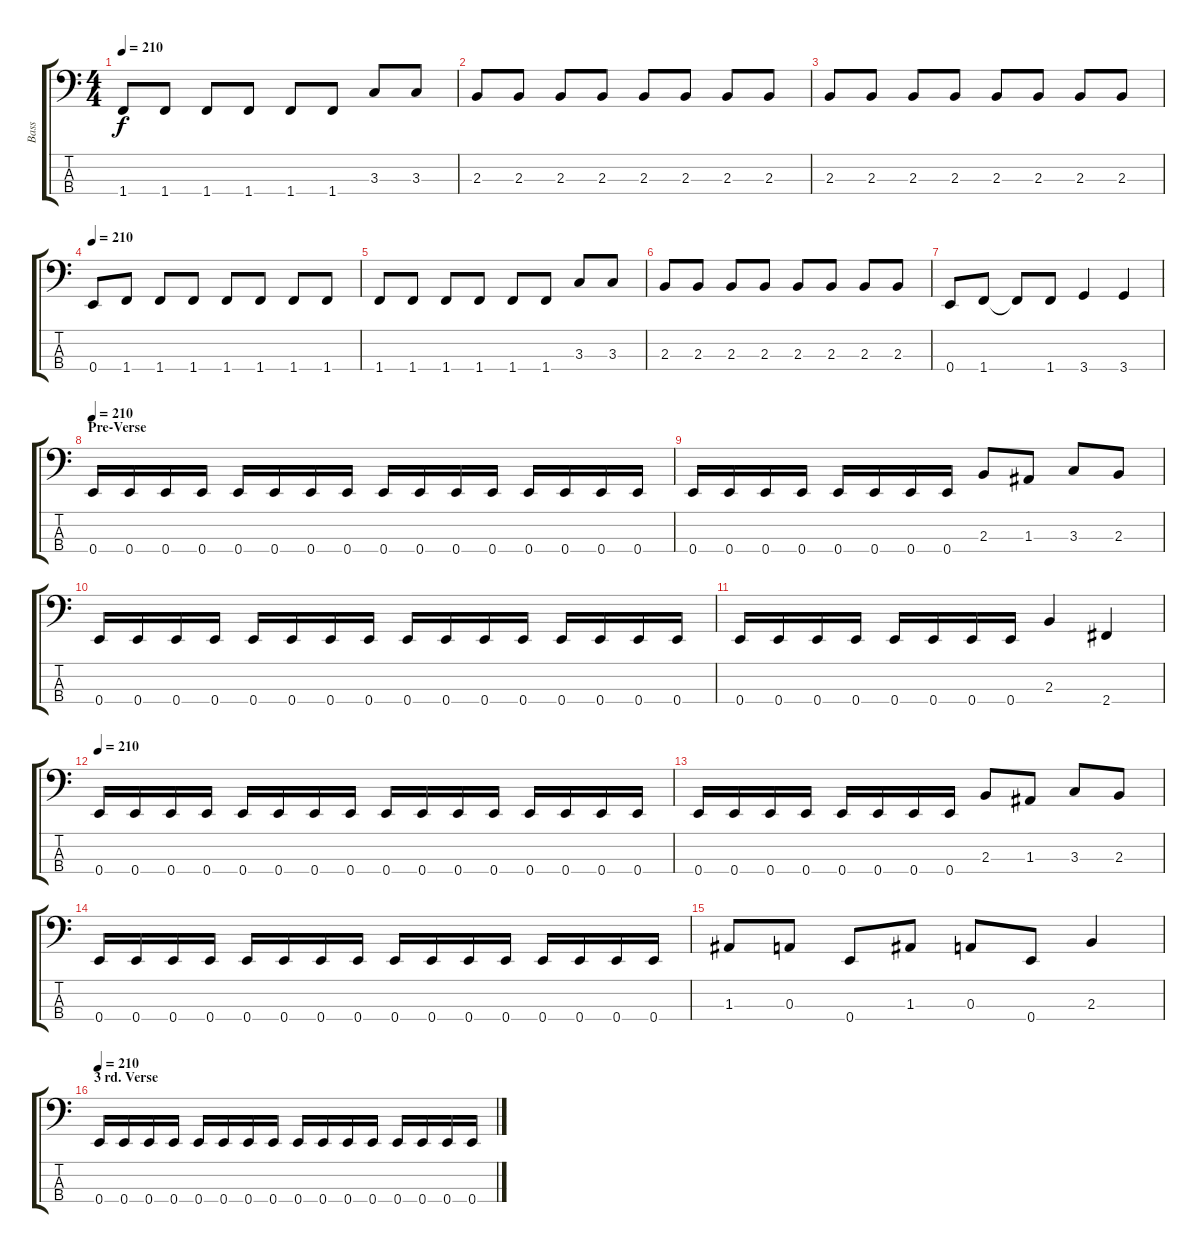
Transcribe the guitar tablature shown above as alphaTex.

\track ("Bass" "Bass") {instrument electricbasspick}
\staff {score tabs}
\tuning (G2 D2 A1 E1) {hide}
\ts (4 4)
\tempo 210
\clef f4
\ks c
1.4.8{dy f} 1.4.8 1.4.8 1.4.8 1.4.8 1.4.8 3.3.8 3.3.8 |
2.3.8 2.3.8 2.3.8 2.3.8 2.3.8 2.3.8 2.3.8 2.3.8 |
2.3.8 2.3.8 2.3.8 2.3.8 2.3.8 2.3.8 2.3.8 2.3.8 |
\tempo 210
0.4.8 1.4.8 1.4.8 1.4.8 1.4.8 1.4.8 1.4.8 1.4.8 |
1.4.8 1.4.8 1.4.8 1.4.8 1.4.8 1.4.8 3.3.8 3.3.8 |
2.3.8 2.3.8 2.3.8 2.3.8 2.3.8 2.3.8 2.3.8 2.3.8 |
0.4.8 1.4.8 1.4{t}.8 1.4.8 3.4.4 3.4.4 |
\section ("" "Pre-Verse")
\tempo 210
0.4.16 0.4.16 0.4.16 0.4.16 0.4.16 0.4.16 0.4.16 0.4.16 0.4.16 0.4.16 0.4.16 0.4.16 0.4.16 0.4.16 0.4.16 0.4.16 |
0.4.16 0.4.16 0.4.16 0.4.16 0.4.16 0.4.16 0.4.16 0.4.16 2.3.8 1.3.8 3.3.8 2.3.8 |
0.4.16 0.4.16 0.4.16 0.4.16 0.4.16 0.4.16 0.4.16 0.4.16 0.4.16 0.4.16 0.4.16 0.4.16 0.4.16 0.4.16 0.4.16 0.4.16 |
0.4.16 0.4.16 0.4.16 0.4.16 0.4.16 0.4.16 0.4.16 0.4.16 2.3.4 2.4.4 |
\tempo 210
0.4.16 0.4.16 0.4.16 0.4.16 0.4.16 0.4.16 0.4.16 0.4.16 0.4.16 0.4.16 0.4.16 0.4.16 0.4.16 0.4.16 0.4.16 0.4.16 |
0.4.16 0.4.16 0.4.16 0.4.16 0.4.16 0.4.16 0.4.16 0.4.16 2.3.8 1.3.8 3.3.8 2.3.8 |
0.4.16 0.4.16 0.4.16 0.4.16 0.4.16 0.4.16 0.4.16 0.4.16 0.4.16 0.4.16 0.4.16 0.4.16 0.4.16 0.4.16 0.4.16 0.4.16 |
1.3.8 0.3.8 0.4.8 1.3.8 0.3.8 0.4.8 2.3.4 |
\section ("" "3 rd. Verse")
\tempo 210
0.4.16 0.4.16 0.4.16 0.4.16 0.4.16 0.4.16 0.4.16 0.4.16 0.4.16 0.4.16 0.4.16 0.4.16 0.4.16 0.4.16 0.4.16 0.4.16
